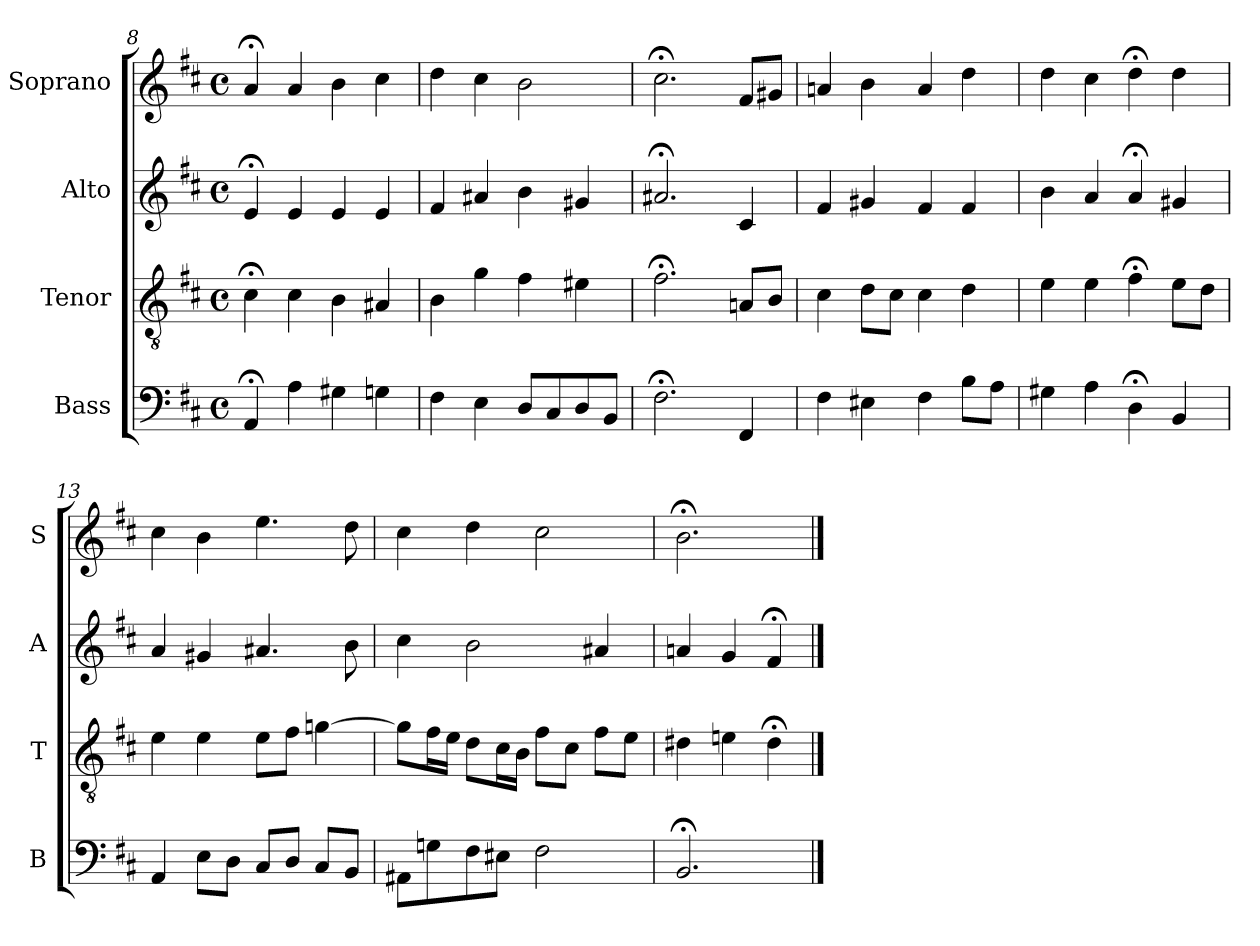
**kern	**kern	**kern	**kern
*part4	*part3	*part2	*part1
*staff4	*staff3	*staff2	*staff1
*I"Bass	*I"Tenor	*I"Alto	*I"Soprano
*I'B	*I'T	*I'A	*I'S
*clefF4	*clefGv2	*clefG2	*clefG2
*k[f#c#]	*k[f#c#]	*k[f#c#]	*k[f#c#]
*b:	*b:	*b:	*b:
*M4/4	*M4/4	*M4/4	*M4/4
*met(c)	*met(c)	*met(c)	*met(c)
=8	=8	=8	=8
4AA;<	4c#;<	4e;<	4a;<
4A	4c#	4e	4a
4G#X	4B	4e	4b
4Gn	4A#X	4e	4cc#
=9	=9	=9	=9
4F#	4B	4f#	4dd
4E	4g	4a#X	4cc#
8DL	4f#	4b	2b
8C#	.	.	.
8D	4e#X	4g#X	.
8BBJ	.	.	.
=10	=10	=10	=10
2.F#;<	2.f#;<	2.a#X;<	2.cc#;<
4FF#	8AnL	4c#	8f#L
.	8BJ	.	8g#XJ
=11	=11	=11	=11
4F#	4c#	4f#	4an
4E#X	8dL	4g#X	4b
.	8c#J	.	.
4F#	4c#	4f#	4a
8BL	4d	4f#	4dd
8AJ	.	.	.
=12	=12	=12	=12
4G#X	4e	4b	4dd
4A	4e	4a	4cc#
4D;<	4f#;<	4a;<	4dd;<
4BB	8eL	4g#X	4dd
.	8dJ	.	.
=13	=13	=13	=13
4AA	4e	4a	4cc#
8EL	4e	4g#X	4b
8DJ	.	.	.
8C#iL	8eiL	4.a#Xi	4.eei
8DJ	8f#J	.	.
8C#L	[4gn	.	.
8BBJ	.	8b	8dd
=14	=14	=14	=14
8AA#XL	8gL]	4cc#	4cc#
8Gn	16f#L	.	.
.	16eJJ	.	.
8F#	8dL	2b	4dd
8E#XJ	16c#L	.	.
.	16BJJ	.	.
2F#	8f#L	.	2cc#
.	8c#J	.	.
.	8f#L	4a#X	.
.	8eJ	.	.
=15	=15	=15	=15
2.BB;<	4d#X	4an	2.b;<
.	4en	4g	.
.	4d#;<	4f#;<	.
==	==	==	==
*-	*-	*-	*-
